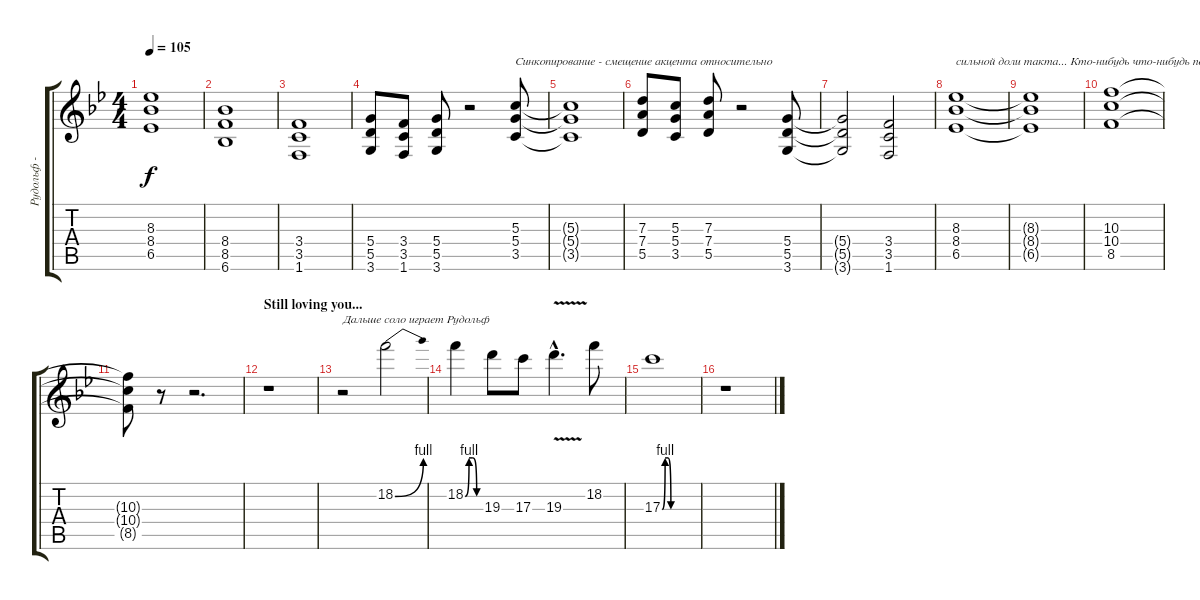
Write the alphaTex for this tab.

\track ("Рудольф - Flying V" "Рудольф - ") {instrument overdrivenguitar}
\staff {score tabs}
\tuning (E4 B3 G3 D3 A2 E2) {hide}
\ts (4 4)
\tempo 105
\clef g2
\ks gminor
(8.3 8.4 6.5).1{dy f} |
(8.4 8.5 6.6).1 |
(3.4 3.5 1.6).1 |
(5.4 5.5 3.6).8 (3.4 3.5 1.6).8 (5.4 5.5 3.6).8 r.2 (5.3 5.4 3.5).8{txt "Синкопирование - смещение акцента относительно"} |
(5.3{t} 5.4{t} 3.5{t}).1 |
(7.3 7.4 5.5).8 (5.3 5.4 3.5).8 (7.3 7.4 5.5).8 r.2 (5.4 5.5 3.6).8 |
(5.4{t} 5.5{t} 3.6{t}).2 (3.4 3.5 1.6).2 |
(8.3 8.4 6.5).1{txt "сильной доли такта... Кто-нибудь что-нибудь понял?"} |
(8.3{t} 8.4{t} 6.5{t}).1 |
(10.3 10.4 8.5).1 |
(10.3{t} 10.4{t} 8.5{t}).8 r.8 r.2{d} |
\section ("" "Still loving you...")
r.1 |
r.2{txt "Дальше соло играет Рудольф"} 18.2{be (bend 0 0 60 4)}.2 |
18.2{be (custom 0 0 15 4 30 4 45 0 60 0)}.4 19.3.8 17.3.8 19.3{v hac}.4{d} 18.2.8 |
17.3{be (custom 0 0 5 4 10 4 15 0 60 0)}.1 |
r.1
